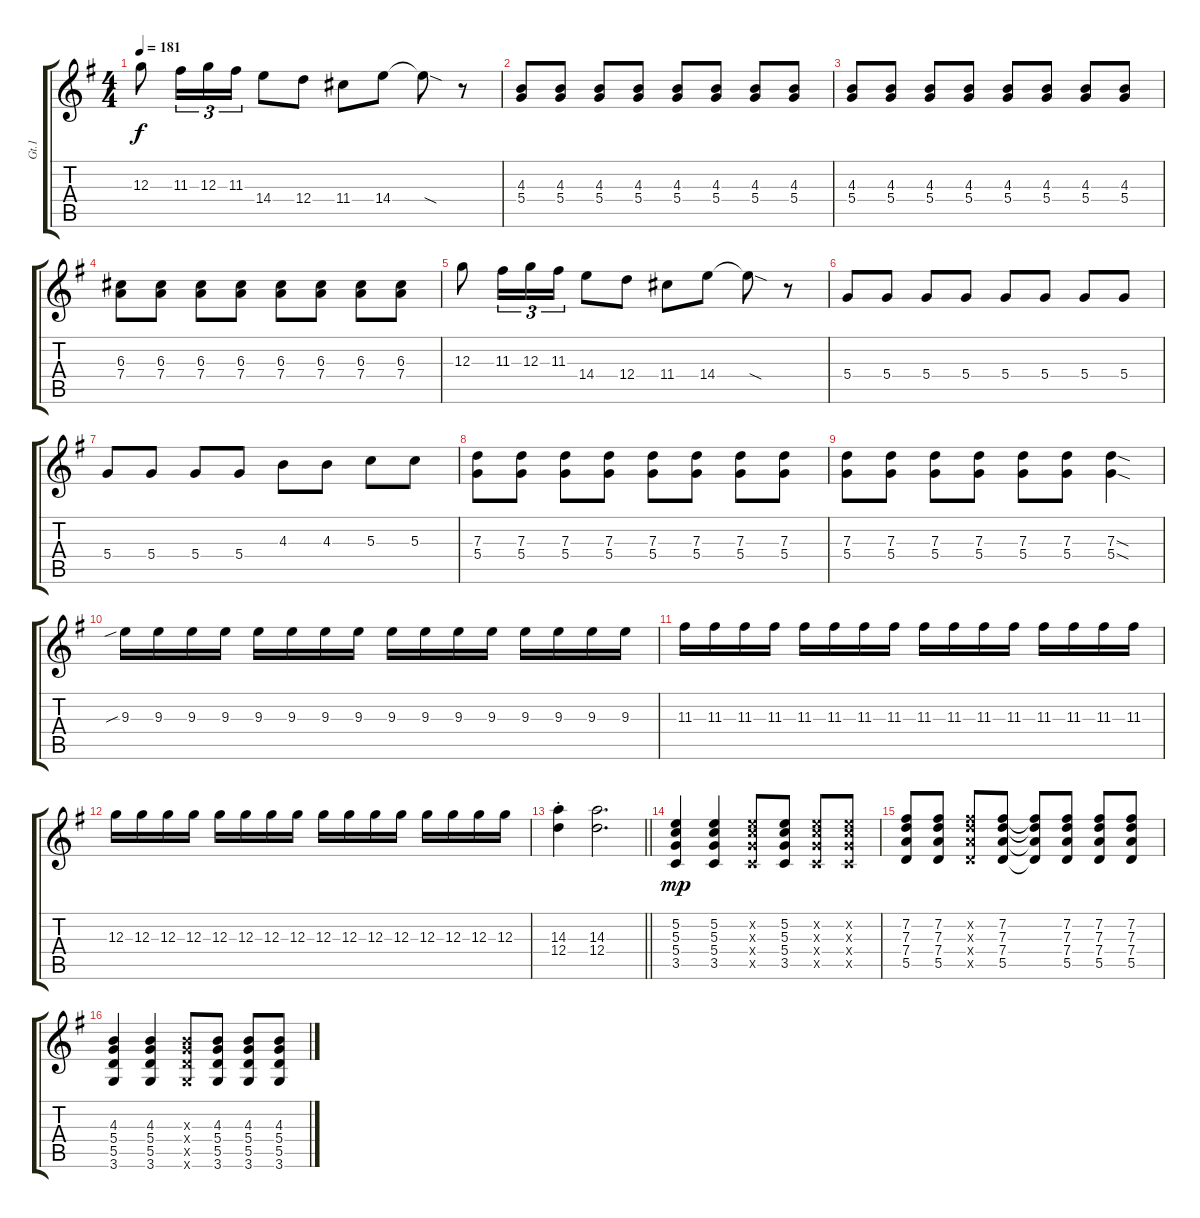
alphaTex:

\track ("Gt.1" "Gt.1") {instrument distortionguitar}
\staff {score tabs}
\tuning (E4 B3 G3 D3 A2 E2) {hide}
\ts (4 4)
\tempo 181
\clef g2
\ks eminor
12.3.8{dy f} 11.3.16{tu (3 2)} 12.3.16{tu (3 2)} 11.3.16{tu (3 2)} 14.4.8 12.4.8 11.4.8 14.4.8 14.4{sod t}.8 r.8 |
(4.3 5.4).8 (4.3 5.4).8 (4.3 5.4).8 (4.3 5.4).8 (4.3 5.4).8 (4.3 5.4).8 (4.3 5.4).8 (4.3 5.4).8 |
(4.3 5.4).8 (4.3 5.4).8 (4.3 5.4).8 (4.3 5.4).8 (4.3 5.4).8 (4.3 5.4).8 (4.3 5.4).8 (4.3 5.4).8 |
(6.3 7.4).8 (6.3 7.4).8 (6.3 7.4).8 (6.3 7.4).8 (6.3 7.4).8 (6.3 7.4).8 (6.3 7.4).8 (6.3 7.4).8 |
12.3.8 11.3.16{tu (3 2)} 12.3.16{tu (3 2)} 11.3.16{tu (3 2)} 14.4.8 12.4.8 11.4.8 14.4.8 14.4{sod t}.8 r.8 |
5.4.8 5.4.8 5.4.8 5.4.8 5.4.8 5.4.8 5.4.8 5.4.8 |
5.4.8 5.4.8 5.4.8 5.4.8 4.3.8 4.3.8 5.3.8 5.3.8 |
(7.3 5.4).8 (7.3 5.4).8 (7.3 5.4).8 (7.3 5.4).8 (7.3 5.4).8 (7.3 5.4).8 (7.3 5.4).8 (7.3 5.4).8 |
(7.3 5.4).8 (7.3 5.4).8 (7.3 5.4).8 (7.3 5.4).8 (7.3 5.4).8 (7.3 5.4).8 (7.3{sod} 5.4{sod}).4 |
9.3{sib}.16 9.3.16 9.3.16 9.3.16 9.3.16 9.3.16 9.3.16 9.3.16 9.3.16 9.3.16 9.3.16 9.3.16 9.3.16 9.3.16 9.3.16 9.3.16 |
11.3.16 11.3.16 11.3.16 11.3.16 11.3.16 11.3.16 11.3.16 11.3.16 11.3.16 11.3.16 11.3.16 11.3.16 11.3.16 11.3.16 11.3.16 11.3.16 |
12.3.16 12.3.16 12.3.16 12.3.16 12.3.16 12.3.16 12.3.16 12.3.16 12.3.16 12.3.16 12.3.16 12.3.16 12.3.16 12.3.16 12.3.16 12.3.16 |
\barLineRight lightlight
(14.3{st} 12.4{st}).4 (14.3 12.4).2{d} |
(5.2 5.3 5.4 3.5).4{dy mp} (5.2 5.3 5.4 3.5).4 (5.2{x} 5.3{x} 5.4{x} 3.5{x}).8 (5.2 5.3 5.4 3.5).8 (5.2{x} 5.3{x} 5.4{x} 3.5{x}).8 (5.2{x} 5.3{x} 5.4{x} 3.5{x}).8 |
(7.2 7.3 7.4 5.5).8 (7.2 7.3 7.4 5.5).8 (7.2{x} 7.3{x} 7.4{x} 5.5{x}).8 (7.2 7.3 7.4 5.5).8 (7.2{t} 7.3{t} 7.4{t} 5.5{t}).8 (7.2 7.3 7.4 5.5).8 (7.2 7.3 7.4 5.5).8 (7.2 7.3 7.4 5.5).8 |
(4.3 5.4 5.5 3.6).4 (4.3 5.4 5.5 3.6).4 (4.3{x} 5.4{x} 5.5{x} 3.6{x}).8 (4.3 5.4 5.5 3.6).8 (4.3 5.4 5.5 3.6).8 (4.3 5.4 5.5 3.6).8
